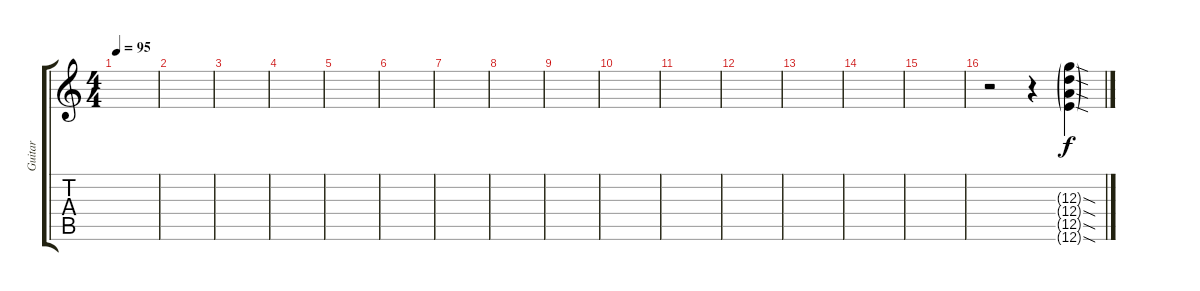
\track ("Guitar" "Guitar") {instrument distortionguitar}
\staff {score tabs}
\tuning (E4 B3 G3 D3 A2 E2) {hide}
\ts (4 4)
\tempo 95
\clef g2
\ks c
|
|
|
|
|
|
|
|
|
|
|
|
|
|
|
r.2 r.4 (12.3{sod g} 12.4{sod g} 12.5{sod g} 12.6{sod g}).4
